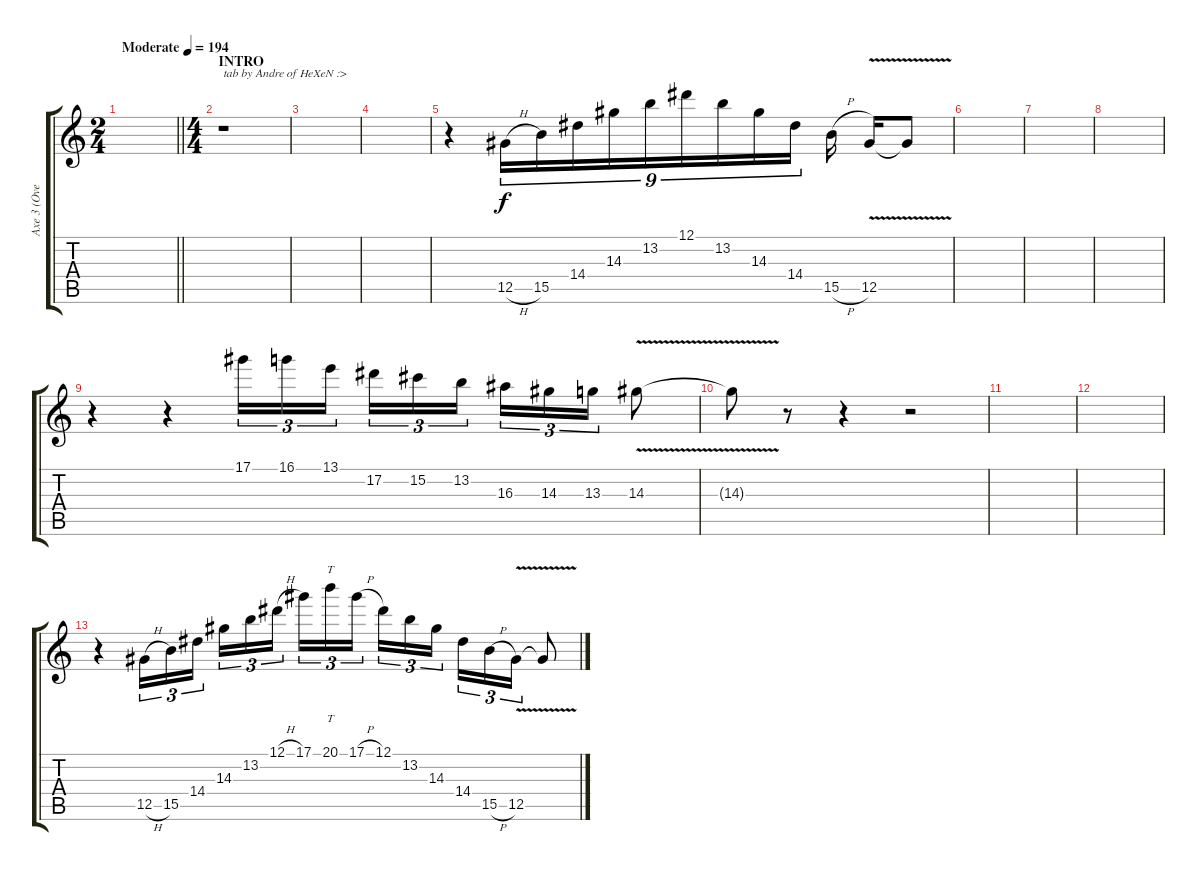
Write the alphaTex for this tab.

\track ("Axe 3 (Overdubs+Solo)" "Axe 3 (Ove") {instrument overdrivenguitar}
\staff {score tabs}
\tuning (Eb4 Bb3 Gb3 Db3 Ab2 Eb2) {hide}
\ts (2 4)
\tempo (194 "Moderate")
\clef g2
\barLineRight lightlight
\ks c
|
\ts (4 4)
\section ("" "INTRO")
r.1{txt "tab by Andre of HeXeN :>"} |
|
|
r.4{balance 13} 12.5{h}.16{tu (9 8)} 15.5.16{tu (9 8)} 14.4.16{tu (9 8)} 14.3.16{tu (9 8)} 13.2.16{tu (9 8)} 12.1.16{tu (9 8)} 13.2.16{tu (9 8)} 14.3.16{tu (9 8)} 14.4.16{tu (9 8)} 15.5{h}.16 12.5{v}.16 12.5{t}.8 |
|
|
|
r.4{balance 3} r.4 17.1.16{tu (3 2)} 16.1.16{tu (3 2)} 13.1.16{tu (3 2) beam splitsecondary} 17.2.16{tu (3 2)} 15.2.16{tu (3 2)} 13.2.16{tu (3 2)} 16.3.16{tu (3 2)} 14.3.16{tu (3 2)} 13.3.16{tu (3 2)} 14.3{v}.8 |
14.3{t}.8 r.8 r.4 r.2 |
|
|
r.4{balance 13} 12.5{h}.16{tu (3 2)} 15.5.16{tu (3 2)} 14.4.16{tu (3 2) beam splitsecondary} 14.3.16{tu (3 2)} 13.2.16{tu (3 2)} 12.1{h}.16{tu (3 2)} 17.1.16{tu (3 2)} 20.1.16{tt tu (3 2)} 17.1{h}.16{tu (3 2) beam splitsecondary} 12.1.16{tu (3 2)} 13.2.16{tu (3 2)} 14.3.16{tu (3 2)} 14.4.16{tu (3 2)} 15.5{h}.16{tu (3 2)} 12.5{v}.16{tu (3 2)} 12.5{t}.8
